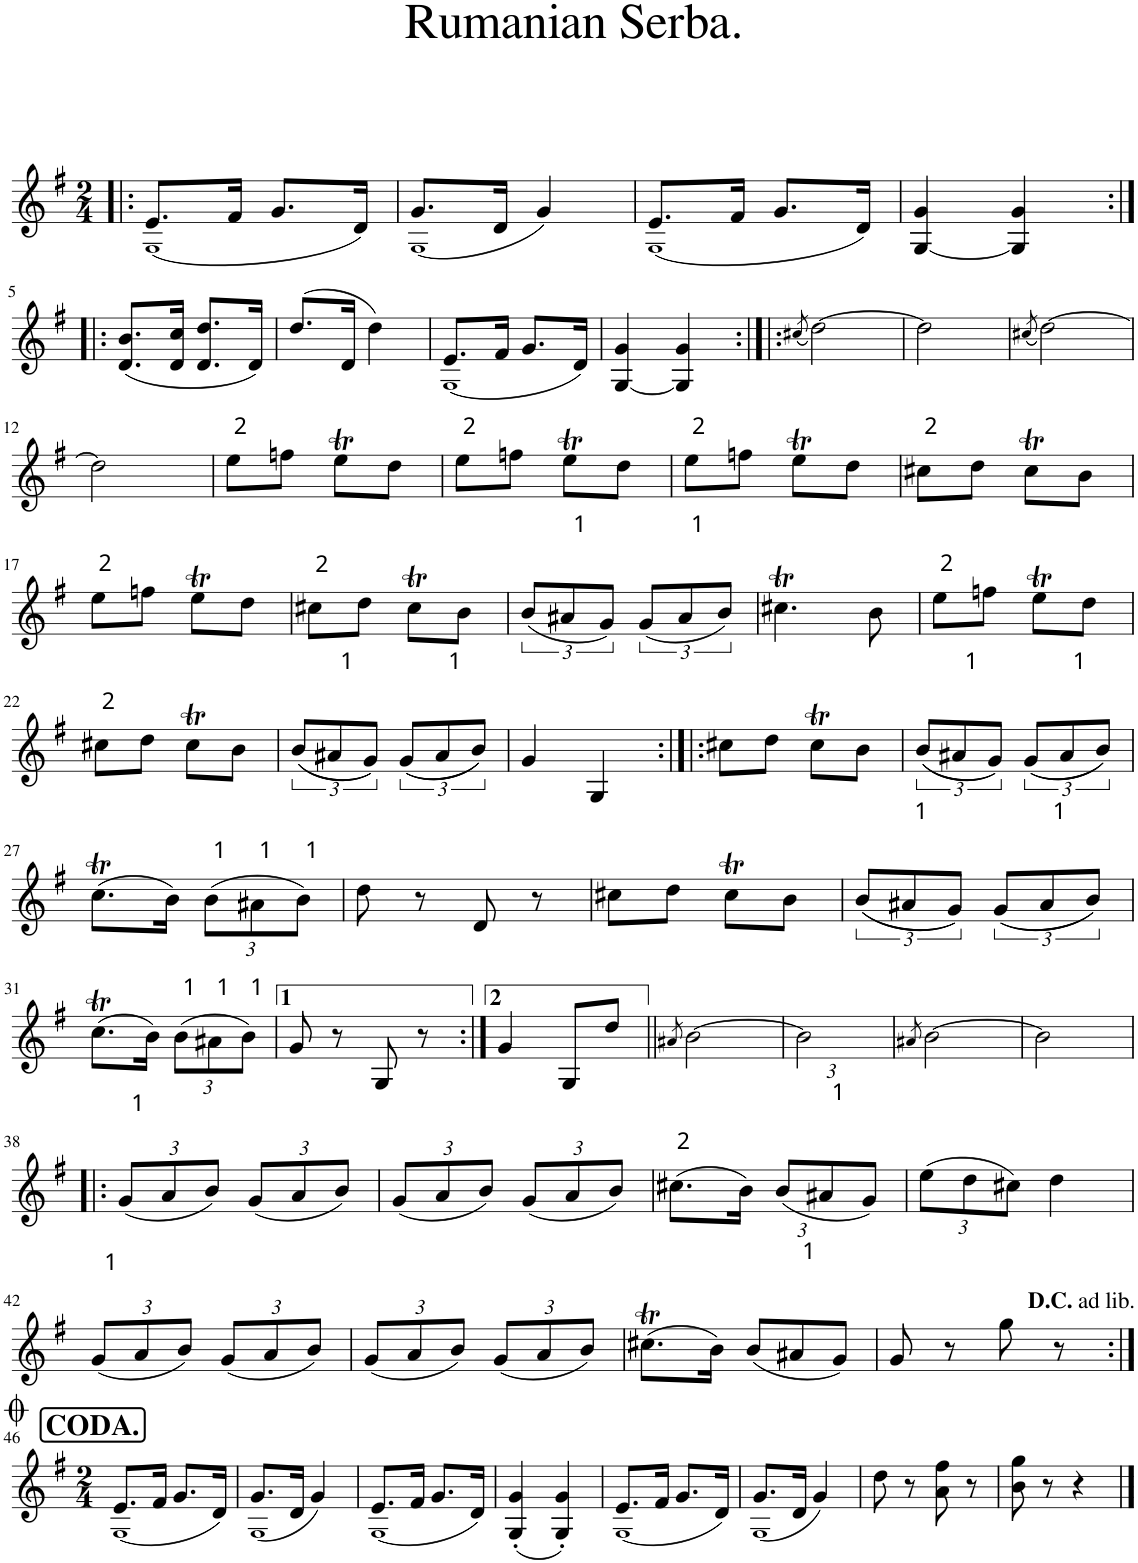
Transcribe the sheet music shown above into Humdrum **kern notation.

**kern
*part1
*staff1
*I"Piano
*I'Pno
*clefG2
*k[f#]
*G:
*M2/4
=1!|:
*^
!	!LO:N:head=open
8.e/L	(<2G!
16f#/Jk	.
8.g/L	.
(16d/Jk	.
=2	=2
!	!LO:N:head=open
8.g/L	(<2G!
16d/Jk	.
4g/)	.
=3	=3
!	!LO:N:head=open
8.e/L	(<2G!
16f#/Jk	.
8.g/L	.
16d/Jk)	.
*v	*v
=4
[4G/ 4g/
4G/] 4g/
!!LO:LB:g=z
=5:|!|:
8.d/ 8.b/L
16d/ 16cc/Jk
8.d/ 8.dd/L
16d/Jk)
=6
(8.dd/L
16d/Jk
4dd\)
=7
*^
!	!LO:N:head=open
8.e/L	(<2G!
16f#/Jk	.
8.g/L	.
(16d/Jk	.
*v	*v
=8
[4G/ 4g/
4G/] 4g/
=9:|!|:
8qcc#X/
[2dd\)
=10
2dd\]
=11
(8qcc#X/
[2dd\)
!!LO:LB:g=z
=12
2dd\]
=13
8ee\L
8ffn\J
8eeT\L
8dd\J
=14
8ee\L
8ffn\J
8eeT\L
8dd\J
=15
8ee\L
8ffn\J
8eeT\L
8dd\J
=16
8cc#X\L
8dd\J
8cc#t\L
8b\J
!!LO:LB:g=z
=17
8ee\L
8ffn\J
8eeT\L
8dd\J
=18
8cc#X\L
8dd\J
8cc#t\L
8b\J
=19
(12b/L
12a#X/
12g/J)
(12g/L
12a#/
12b/J)
=20
4.cc#Xt\
8b\
=21
8ee\L
8ffn\J
8eeT\L
8dd\J
!!LO:LB:g=z
=22
8cc#X\L
8dd\J
8cc#t\L
8b\J
=23
((12b/L
12a#X/
12g/J))
((12g/L
12a#/
12b/J))
=24
4g/
4G/
=25:|!|:
8cc#X\L
8dd\J
8cc#t\L
8b\J
=26
((12b/L
12a#X/
12g/J))
((12g/L
12a#/
12b/J))
!!LO:LB:g=z
=27
(8.ccT\L
16b\Jk)
*Xbrackettup
(12b\L
12a#X\
12b\J)
=28
8dd\
8r
8d/
8r
=29
8cc#X\L
8dd\J
8cc#t\L
8b\J
=30
*brackettup
((12b/L
12a#X/
12g/J))
((12g/L
12a#/
12b/J))
!!LO:LB:g=z
=31
(8.ccT\L
16b\Jk)
*Xbrackettup
(12b\L
12a#X\
12b\J)
=32
8g/
8r
8G/
8r
=33:|!
4g/
8G/L
8dd/J
=34||
8qa#X/
[2b\
=35
2b\]
=36
8qa#X/
[2b\
=37
2b\]
!!LO:LB:g=z
=38!|:
(12g/L
12a/
12b/J)
(12g/L
12a/
12b/J)
=39
(12g/L
12a/
12b/J)
(12g/L
12a/
12b/J)
=40
(8.cc#X\L
16b\Jk)
(12b/L
12a#X/
12g/J)
=41
(12ee\L
12dd\
12cc#X\J)
4dd\
!!LO:LB:g=z
=42
(12g/L
12a/
12b/J)
(12g/L
12a/
12b/J)
=43
(12g/L
12a/
12b/J)
(12g/L
12a/
12b/J)
=44
(8.cc#Xt\L
16b\Jk)
(12b/L
12a#X/
12g/J)
=45
8g/
8r
8gg\
8r
!LO:TX:a:t=<b>D.C.</b> ad lib.
!!LO:LB:g=z
!!LO:REH:place=s1:a:B:cj:fs=14:t=CODA.
=46:|!
*M2/4
*^
!	!LO:N:head=open
8.e/L	(<2G!
16f#/Jk	.
8.g/L	.
(16d/Jk	.
=47	=47
!	!LO:N:head=open
8.g/L	(<2G!
16d/Jk	.
4g/)	.
=48	=48
!	!LO:N:head=open
8.e/L	(<2G!
16f#/Jk	.
8.g/L	.
16d/Jk)	.
*v	*v
=49
4G/' 4g/'
4G/' 4g/')
=50
*^
!	!LO:N:head=open
8.e/L	(<2G!
16f#/Jk	.
8.g/L	.
(16d/Jk	.
=51	=51
!	!LO:N:head=open
8.g/L	2G!
16d/Jk	.
4g/)	.
*v	*v
=52
8dd\
8r
8a\ 8ff#\
8r
=53
8b\ 8gg\
8r
4r
==
*-
